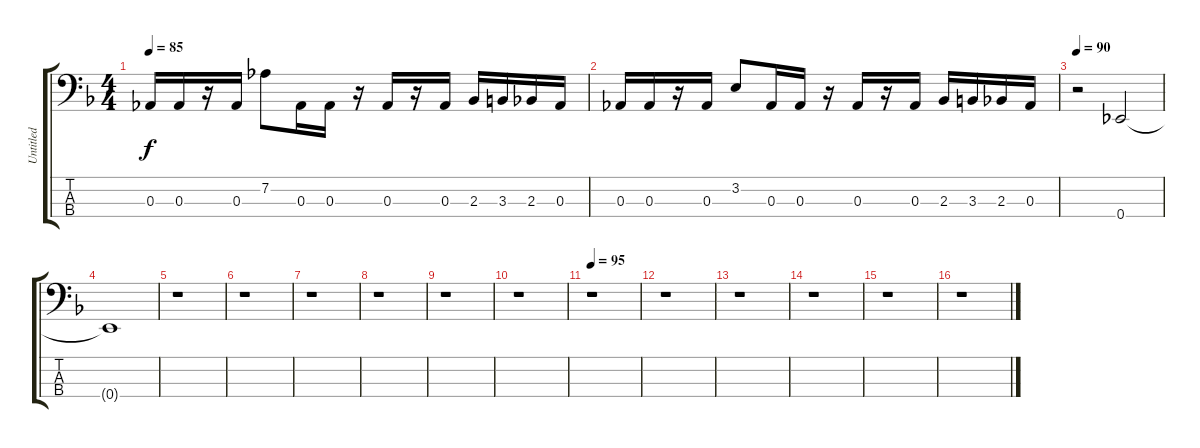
\track ("Untitled" "Untitled") {instrument electricbassfinger}
\staff {score tabs}
\tuning (Gb2 Db2 Ab1 Eb1) {hide}
\ts (4 4)
\tempo 85
\clef f4
\ks f
0.3.16{dy f} 0.3.16 r.16 0.3.16 7.2.8 0.3.16 0.3.16 r.16 0.3.16 r.16 0.3.16 2.3.16 3.3.16 2.3.16 0.3.16 |
0.3.16 0.3.16 r.16 0.3.16 3.2.8 0.3.16 0.3.16 r.16 0.3.16 r.16 0.3.16 2.3.16 3.3.16 2.3.16 0.3.16 |
\tempo 90
r.2 0.4.2 |
0.4{t}.1 |
r.1 |
r.1 |
r.1 |
r.1 |
r.1 |
r.1 |
\tempo 95
r.1 |
r.1 |
r.1 |
r.1 |
r.1 |
r.1
